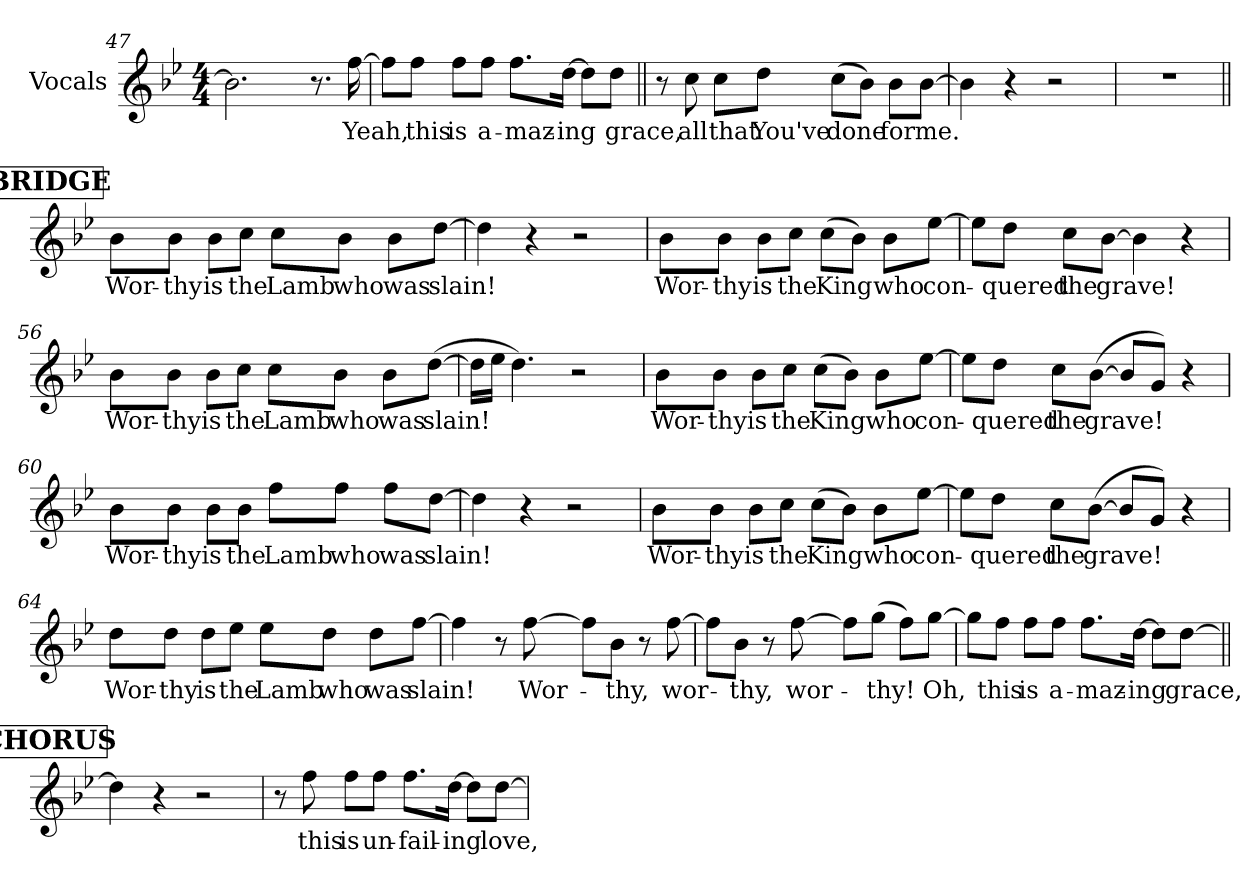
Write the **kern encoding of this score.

**kern	**text
*part1	*part1
*staff1	*staff1
*I"Vocals	*
!!LO:LB:g=z
*clefG2	*
*k[b-e-]	*
*B-:	*
*M4/4	*
=47	=47
2.b-\]	.
8.r	.
!	!LO:LY:b
[16ff\	Yeah,
=48	=48
8ff\L]	.
!	!LO:LY:b
8ff\J	this
!	!LO:LY:b
8ff\L	is
!	!LO:LY:b
8ff\J	a-
!	!LO:LY:b
8.ff\L	-maz-
!	!LO:LY:b
[16dd\Jk	-ing
8dd\L]	.
!	!LO:LY:b
(>8dd\J	grace,
!!LO:LB:g=z
=49||	=49||
8r	.
!	!LO:LY:b
8cc\	all
!	!LO:LY:b
8cc\L	that
!	!LO:LY:b
8dd\J	You've
!	!LO:LY:b
(>8cc\L	done
8b-\J)	.
!	!LO:LY:b
8b-\L	for
!	!LO:LY:b
[8b-\J	me.
=50	=50
4b-\]	.
4r	.
2r	.
=51	=51
1r	.
!!LO:LB:g=z
!!LO:REH:place=s1:a:B:t=BRIDGE
=52||	=52||
!	!LO:LY:b
8b-\L	Wor-
!	!LO:LY:b
8b-\J	-thy
!	!LO:LY:b
8b-\L	is
!	!LO:LY:b
8cc\J	the
!	!LO:LY:b
8cc\L	Lamb
!	!LO:LY:b
8b-\J	who
!	!LO:LY:b
8b-\L	was
!	!LO:LY:b
[8dd\J	slain!
=53	=53
4dd\]	.
4r	.
2r	.
=54	=54
!	!LO:LY:b
8b-\L	Wor-
!	!LO:LY:b
8b-\J	-thy
!	!LO:LY:b
8b-\L	is
!	!LO:LY:b
8cc\J	the
!	!LO:LY:b
(>8cc\L	King
8b-\J)	.
!	!LO:LY:b
8b-\L	who
!	!LO:LY:b
[8ee-\J	con-
!!LO:LB:g=z
=55	=55
8ee-\L]	.
!	!LO:LY:b
8dd\J	-quered
!	!LO:LY:b
8cc\L	the
!	!LO:LY:b
[8b-\J	grave!
4b-\]	.
4r	.
=56	=56
!	!LO:LY:b
8b-\L	Wor-
!	!LO:LY:b
8b-\J	-thy
!	!LO:LY:b
8b-\L	is
!	!LO:LY:b
8cc\J	the
!	!LO:LY:b
8cc\L	Lamb
!	!LO:LY:b
8b-\J	who
!	!LO:LY:b
8b-\L	was
!	!LO:LY:b
(>[8dd\J	slain!
=57	=57
16dd\LL]	.
16ee-\JJ	.
4.dd\)	.
2r	.
!!LO:LB:g=z
=58	=58
!	!LO:LY:b
8b-\L	Wor-
!	!LO:LY:b
8b-\J	-thy
!	!LO:LY:b
8b-\L	is
!	!LO:LY:b
8cc\J	the
!	!LO:LY:b
(>8cc\L	King
8b-\J)	.
!	!LO:LY:b
8b-\L	who
!	!LO:LY:b
[8ee-\J	con-
=59	=59
8ee-\L]	.
!	!LO:LY:b
8dd\J	-quered
!	!LO:LY:b
8cc\L	the
!	!LO:LY:b
(>[8b-\J	grave!
8b-/L]	.
8g/J)	.
4r	.
!!LO:PB:g=z
=60	=60
!	!LO:LY:b
8b-\L	Wor-
!	!LO:LY:b
8b-\J	-thy
!	!LO:LY:b
8b-\L	is
!	!LO:LY:b
8b-\J	the
!	!LO:LY:b
8ff\L	Lamb
!	!LO:LY:b
8ff\J	who
!	!LO:LY:b
8ff\L	was
!	!LO:LY:b
[8dd\J	slain!
=61	=61
4dd\]	.
4r	.
2r	.
=62	=62
!	!LO:LY:b
8b-\L	Wor-
!	!LO:LY:b
8b-\J	-thy
!	!LO:LY:b
8b-\L	is
!	!LO:LY:b
8cc\J	the
!	!LO:LY:b
(>8cc\L	King
8b-\J)	.
!	!LO:LY:b
8b-\L	who
!	!LO:LY:b
[8ee-\J	con-
!!LO:LB:g=z
=63	=63
8ee-\L]	.
!	!LO:LY:b
8dd\J	-quered
!	!LO:LY:b
8cc\L	the
!	!LO:LY:b
(>[8b-\J	grave!
8b-/L]	.
8g/J)	.
4r	.
=64	=64
!	!LO:LY:b
8dd\L	Wor-
!	!LO:LY:b
8dd\J	-thy
!	!LO:LY:b
8dd\L	is
!	!LO:LY:b
8ee-\J	the
!	!LO:LY:b
8ee-\L	Lamb
!	!LO:LY:b
8dd\J	who
!	!LO:LY:b
8dd\L	was
!	!LO:LY:b
[8ff\J	slain!
=65	=65
4ff\]	.
8r	.
!	!LO:LY:b
[8ff\	Wor-
8ff\L]	.
!	!LO:LY:b
8b-\J	-thy,
8r	.
!	!LO:LY:b
[8ff\	wor-
!!LO:LB:g=z
=66	=66
8ff\L]	.
!	!LO:LY:b
8b-\J	-thy,
8r	.
!	!LO:LY:b
[8ff\	wor-
8ff\L]	.
!	!LO:LY:b
(>8gg\J	-thy!
8ff\L)	.
!	!LO:LY:b
[8gg\J	Oh,
=67	=67
8gg\L]	.
!	!LO:LY:b
8ff\J	this
!	!LO:LY:b
8ff\L	is
!	!LO:LY:b
8ff\J	a-
!	!LO:LY:b
8.ff\L	-maz-
!	!LO:LY:b
[16dd\Jk	-ing
8dd\L]	.
!	!LO:LY:b
[8dd\J	grace,
!!LO:REH:place=s1:a:B:t=CHORUS
=68||	=68||
4dd\]	.
4r	.
2r	.
!!LO:LB:g=z
=69	=69
8r	.
!	!LO:LY:b
8ff\	this
!	!LO:LY:b
8ff\L	is
!	!LO:LY:b
8ff\J	un-
!	!LO:LY:b
8.ff\L	-fail-
!	!LO:LY:b
[16dd\Jk	-ing
8dd\L]	.
!	!LO:LY:b
[8dd\J	love,
=	=
*-	*-
